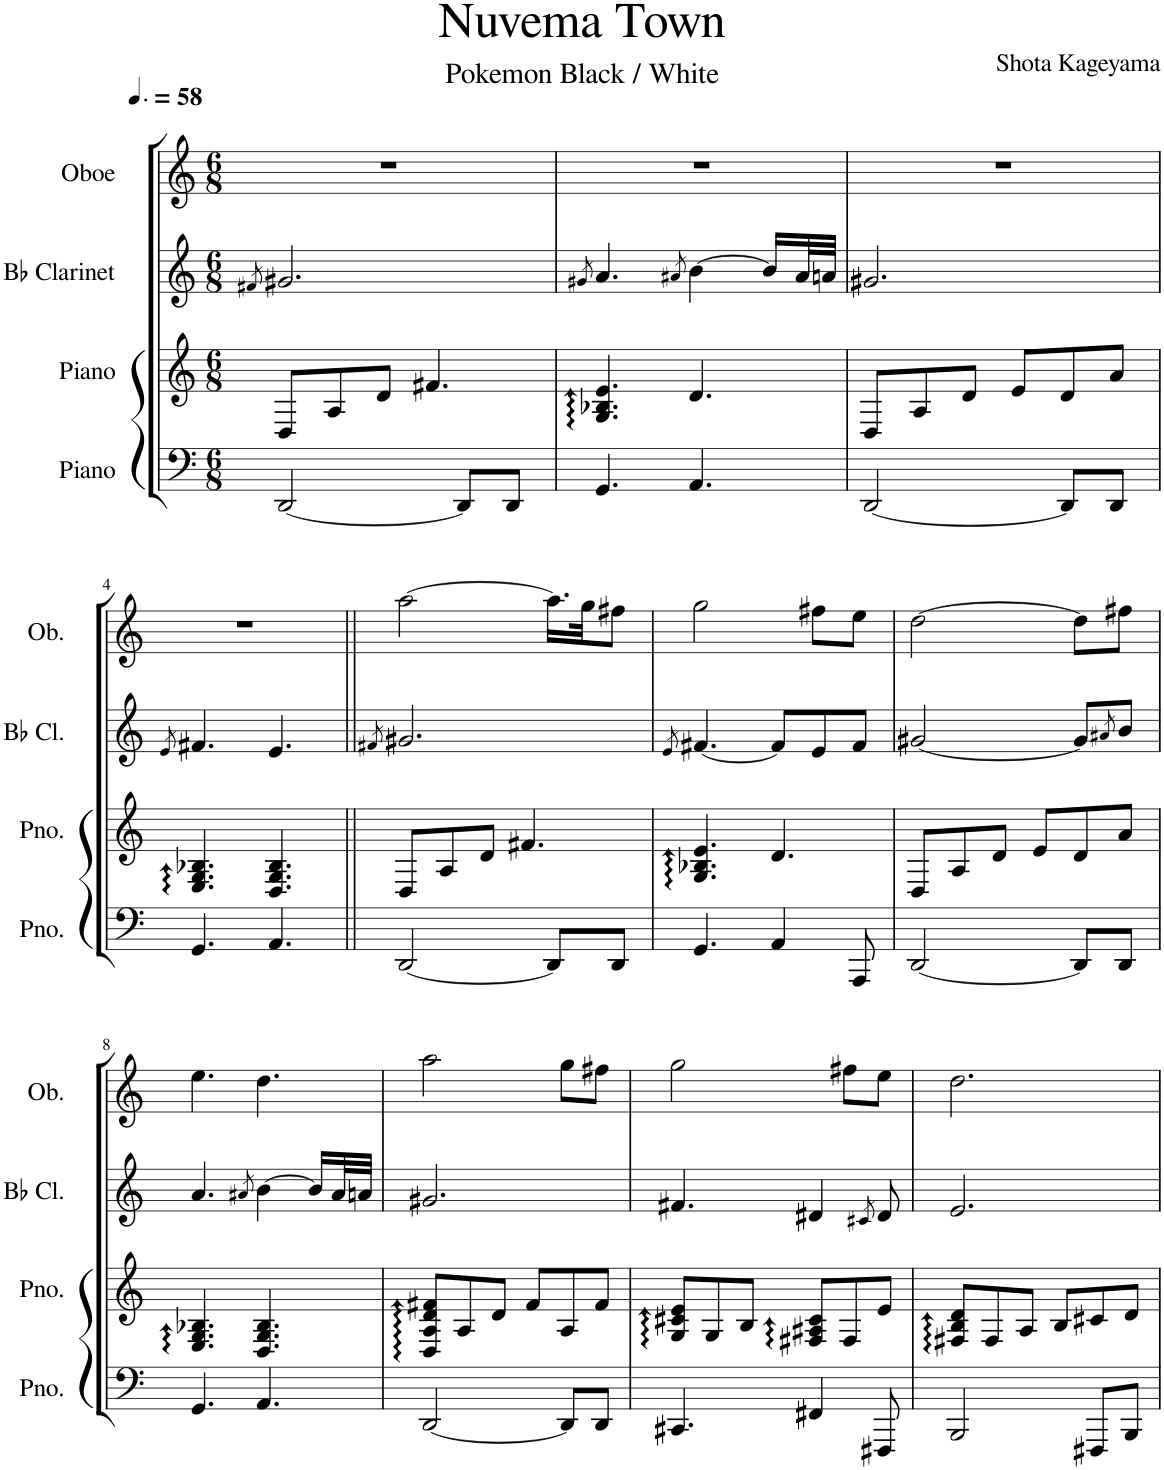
**kern	**kern	**kern	**kern
*part4	*part3	*part2	*part1
*staff4	*staff3	*staff2	*staff1
*I"Piano	*I"Piano	*I"Bb Clarinet	*I"Oboe
*I'Pno.	*I'Pno.	*I'Bb Cl.	*I'Ob.
*clefF4	*clefG2	*clefG2	*clefG2
*	*	*Trd1c2	*
*k[]	*k[]	*k[]	*k[]
*M6/8	*M6/8	*M6/8	*M6/8
*MM87	*MM87	*MM87	*MM87
=1	=1	=1	=1
.	.	8qf#X/	.
[2DD/	8D/L	2.g#X/	2.r
.	8A/	.	.
.	8d/J	.	.
.	4.f#X/	.	.
8DD/L]	.	.	.
8DD/J	.	.	.
=2	=2	=2	=2
.	.	8qg#X/	.
4.GG/	4.G/ 4.B-X/ 4.e/	4.a/	2.r
.	.	8qa#X/	.
4.AA/	4.d/	[4b\	.
.	.	16b/LL]	.
.	.	32a#/L	.
.	.	32an/JJJ	.
=3	=3	=3	=3
[2DD/	8D/L	2.g#X/	2.r
.	8A/	.	.
.	8d/J	.	.
.	8e/L	.	.
8DD/L]	8d/	.	.
8DD/J	8a/J	.	.
!!LO:LB:g=z
=4	=4	=4	=4
.	.	8qe/	.
4.GG/	4.E/ 4.G/ 4.B-X/	4.f#X/	2.r
4.AA/	4.D/ 4.G/ 4.B-/	4.e/	.
=5||	=5||	=5||	=5||
.	.	8qf#X/	.
[2DD/	8D/L	2.g#X/	[2aa\
.	8A/	.	.
.	8d/J	.	.
.	4.f#X/	.	.
8DD/L]	.	.	16.aa\LL]
.	.	.	32gg\JK
8DD/J	.	.	8ff#X\J
=6	=6	=6	=6
.	.	8qe/	.
4.GG/	4.G/ 4.B-X/ 4.e/	[4.f#X/	2gg\
4AA/	4.d/	8f#/L]	.
.	.	8e/	8ff#X\L
8AAA/	.	8f#/J	8ee\J
=7	=7	=7	=7
[2DD/	8D/L	[2g#X/	[2dd\
.	8A/	.	.
.	8d/J	.	.
.	8e/L	.	.
8DD/L]	8d/	8g#/L]	8dd\L]
.	.	8qa#X/	.
8DD/J	8a/J	8b/J	8ff#X\J
!!LO:LB:g=z
=8	=8	=8	=8
4.GG/	4.E/ 4.G/ 4.B-X/	4.a/	4.ee\
.	.	8qa#X/	.
4.AA/	4.D/ 4.G/ 4.B-/	[4b\	4.dd\
.	.	16b/LL]	.
.	.	32a#/L	.
.	.	32an/JJJ	.
=9	=9	=9	=9
[2DD/	8D/ 8A/ 8d/ 8f#X/L	2.g#X/	2aa\
.	8A/	.	.
.	8d/J	.	.
.	8f#/L	.	.
8DD/L]	8A/	.	8gg\L
8DD/J	8f#/J	.	8ff#X\J
=10	=10	=10	=10
4.CC#X/	8G/ 8c#X/ 8e/L	4.f#X/	2gg\
.	8G/	.	.
.	8B/J	.	.
4FF#X/	8F#X/ 8A#X/ 8c#/L	4d#X/	.
.	8F#/	.	8ff#X\L
.	.	8qc#X/	.
8FFF#X/	8e/J	8d#/	8ee\J
=11	=11	=11	=11
2BBB/	8F#X/ 8B/ 8d/L	2.e/	2.dd\
.	8F#/	.	.
.	8A/J	.	.
.	8B/L	.	.
8FFF#X/L	8c#X/	.	.
8BBB/J	8d/J	.	.
=	=	=	=
*-	*-	*-	*-
